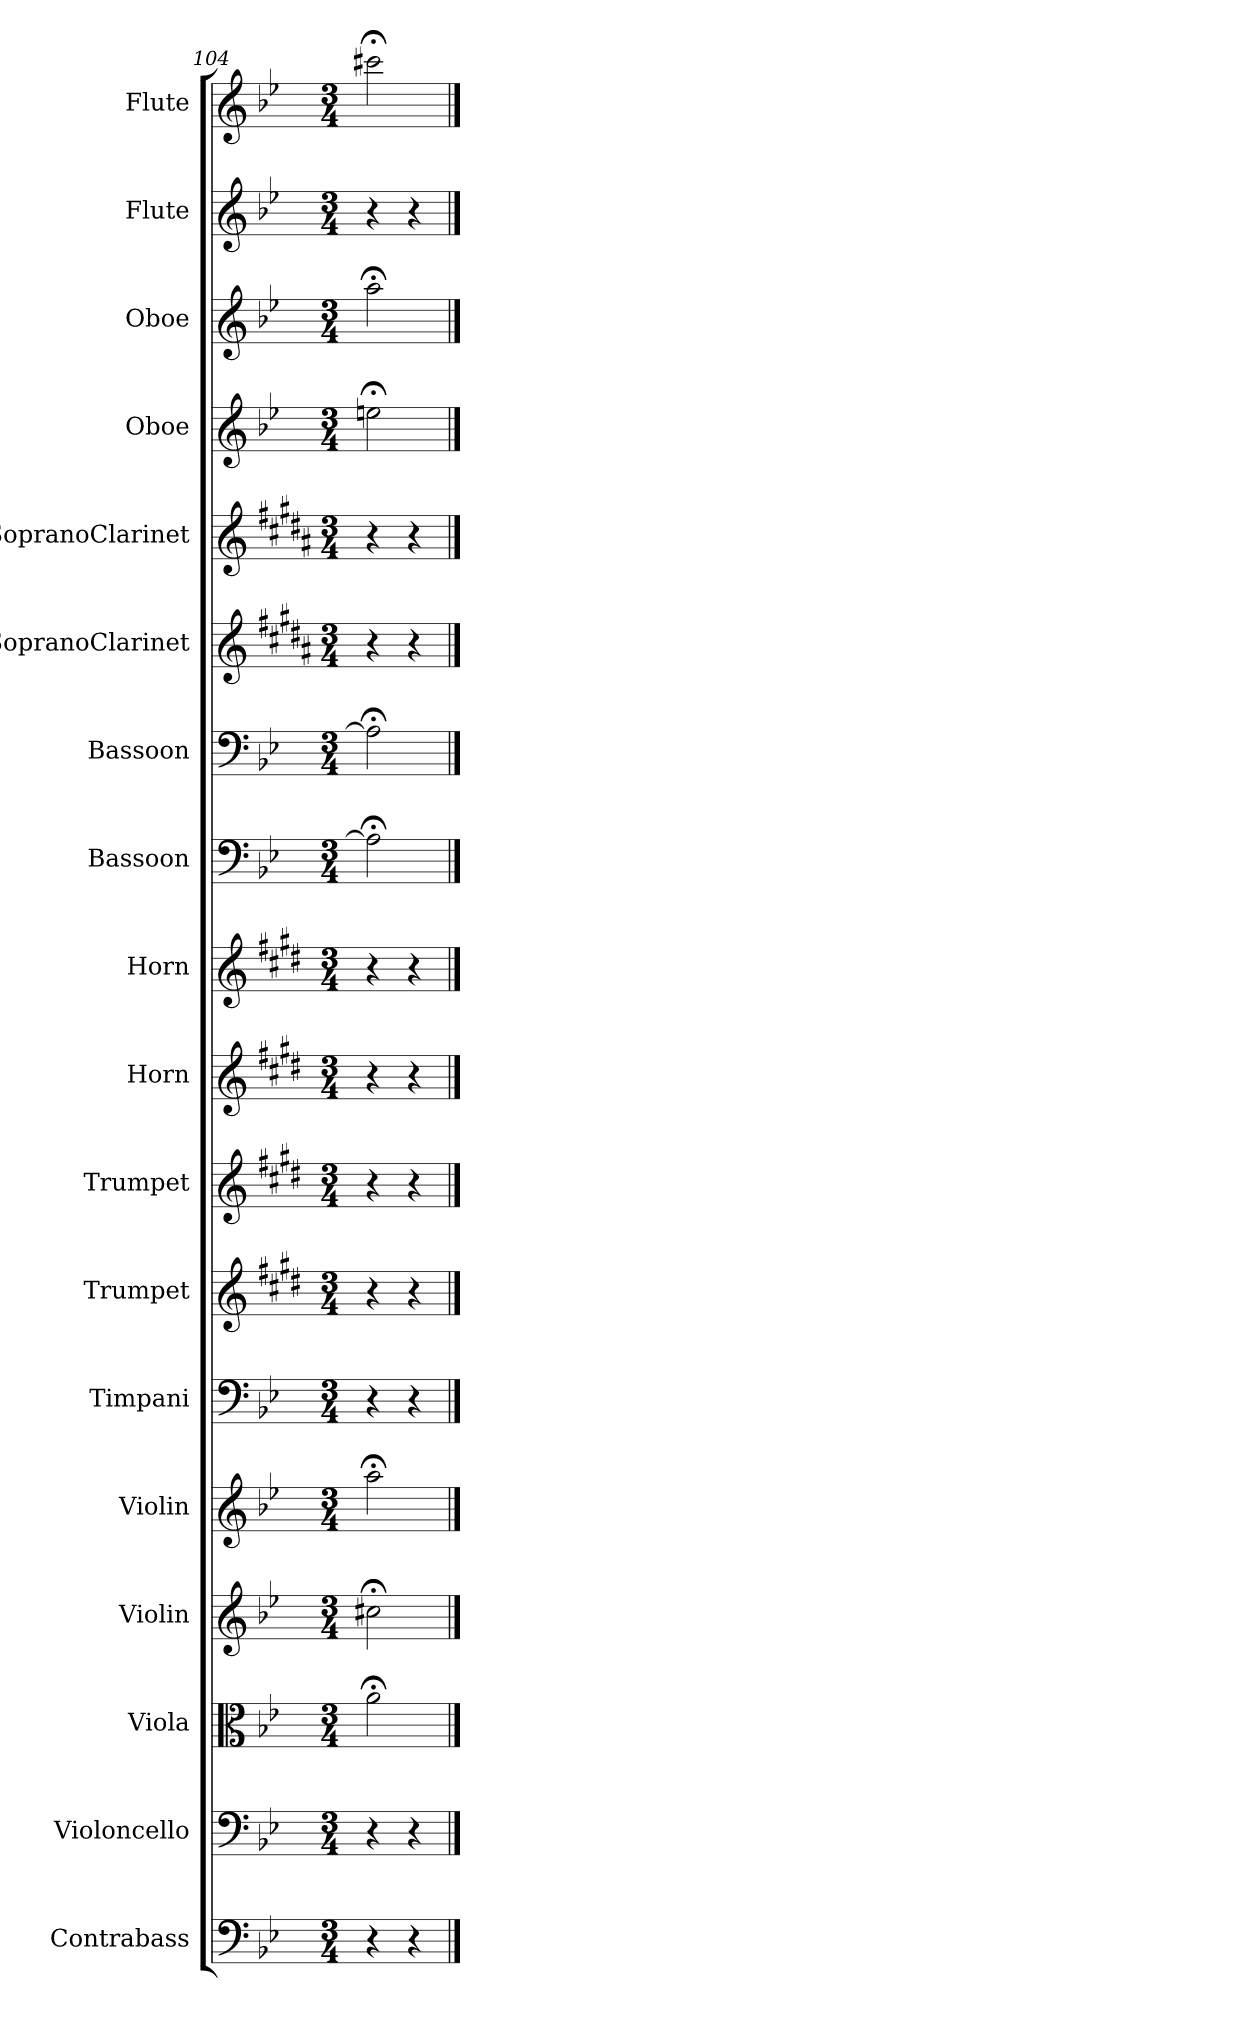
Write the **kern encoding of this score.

**kern	**kern	**kern	**kern	**kern	**kern	**kern	**kern	**kern	**kern	**kern	**kern	**kern	**kern	**kern	**kern	**kern	**kern
*part18	*part17	*part16	*part15	*part14	*part13	*part12	*part11	*part10	*part9	*part8	*part7	*part6	*part5	*part4	*part3	*part2	*part1
*staff18	*staff17	*staff16	*staff15	*staff14	*staff13	*staff12	*staff11	*staff10	*staff9	*staff8	*staff7	*staff6	*staff5	*staff4	*staff3	*staff2	*staff1
*I"Contrabass	*I"Violoncello	*I"Viola	*I"Violin	*I"Violin	*I"Timpani	*I"Trumpet	*I"Trumpet	*I"Horn	*I"Horn	*I"Bassoon	*I"Bassoon	*I"SopranoClarinet	*I"SopranoClarinet	*I"Oboe	*I"Oboe	*I"Flute	*I"Flute
*I'Cb	*I'Vc	*I'Vla	*I'Vln	*I'Vln	*I'Timp	*I'Tpt	*I'Tpt	*I'Hn	*I'Hn	*I'Bsn	*I'Bsn	*	*	*I'Ob	*I'Ob	*I'Fl	*I'Fl
*clefF4	*clefF4	*clefC3	*clefG2	*clefG2	*clefF4	*clefG2	*clefG2	*clefG2	*clefG2	*clefF4	*clefF4	*clefG2	*clefG2	*clefG2	*clefG2	*clefG2	*clefG2
*k[b-e-]	*k[b-e-]	*k[b-e-]	*k[b-e-]	*k[b-e-]	*k[b-e-]	*k[f#c#g#d#]	*k[f#c#g#d#]	*k[f#c#g#d#]	*k[f#c#g#d#]	*k[b-e-]	*k[b-e-]	*k[f#c#g#d#a#]	*k[f#c#g#d#a#]	*k[b-e-]	*k[b-e-]	*k[b-e-]	*k[b-e-]
*M3/4	*M3/4	*M3/4	*M3/4	*M3/4	*M3/4	*M3/4	*M3/4	*M3/4	*M3/4	*M3/4	*M3/4	*M3/4	*M3/4	*M3/4	*M3/4	*M3/4	*M3/4
=104	=104	=104	=104	=104	=104	=104	=104	=104	=104	=104	=104	=104	=104	=104	=104	=104	=104
4r	4r	2a;<\	2cc#X;<\	2aa;<\	4r	4r	4r	4r	4r	2A;<\]	2A;<\]	4r	4r	2een;<\	2aa;<\	4r	2ccc#X;<\
4r	4r	.	.	.	4r	4r	4r	4r	4r	.	.	4r	4r	.	.	4r	.
==	==	==	==	==	==	==	==	==	==	==	==	==	==	==	==	==	==
*-	*-	*-	*-	*-	*-	*-	*-	*-	*-	*-	*-	*-	*-	*-	*-	*-	*-
